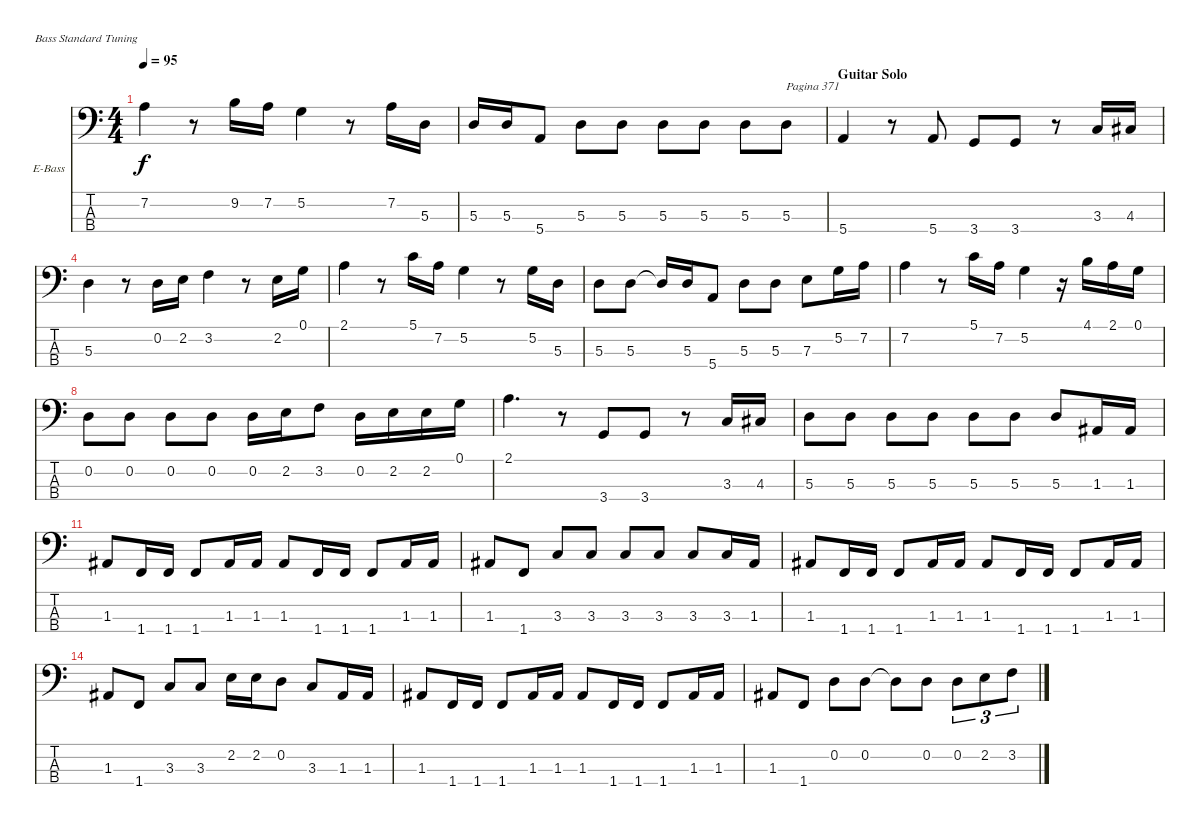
\bracketExtendMode nobrackets
\firstSystemTrackNameOrientation horizontal
\otherSystemsTrackNameOrientation horizontal
\defaultBarNumberDisplay FirstOfSystem
\track ("Bass" "E-Bass") {instrument electricbassfinger}
\staff {score tabs}
\tuning (G2 D2 A1 E1)
\ts (4 4)
\tempo 95
\clef f4
\scale
0.225389
\ks c
7.2.4{dy f} r.8 9.2.16 7.2.16 5.2.4 r.8 7.2.16 5.3.16 |
\scale
0.239637 5.3.16 5.3.16 5.4.8 5.3.8 5.3.8 5.3.8 5.3.8 5.3.8 5.3.8{txt "Pagina 371"} |
\section ("" "Guitar Solo")
\scale
0.309585 5.4.4 r.8 5.4.8 3.4.8 3.4.8 r.8 3.3.16 4.3.16 |
\scale
0.225389 5.3.4 r.8 0.2.16 2.2.16 3.2.4 r.8 2.2.16 0.1.16 |
\scale
0.230769 2.1.4 r.8 5.1.16 7.2.16 5.2.4 r.8 5.2.16 5.3.16 |
\scale
0.257294 5.3.8 5.3.8 5.3{t}.16 5.3.16 5.4.8 5.3.8 5.3.8 7.3.8 5.2.16 7.2.16 |
\scale
0.242706 7.2.4 r.8 5.1.16 7.2.16 5.2.4 r.16 4.1.16 2.1.16 0.1.16 |
\scale
0.269231 0.2.8 0.2.8 0.2.8 0.2.8 0.2.16 2.2.16 3.2.8 0.2.16 2.2.16 2.2.16 0.1.16 |
\scale
0.263603 2.1.4{d} r.8 3.4.8 3.4.8 r.8 3.3.16 4.3.16 |
\scale
0.249093 5.3.8 5.3.8 5.3.8 5.3.8 5.3.8 5.3.8 5.3.8 1.3.16 1.3.16 |
\scale
0.259976 1.3.8 1.4.16 1.4.16 1.4.8 1.3.16 1.3.16 1.3.8 1.4.16 1.4.16 1.4.8 1.3.16 1.3.16 |
\scale
0.227328 1.3.8 1.4.8 3.3.8 3.3.8 3.3.8 3.3.8 3.3.8 3.3.16 1.3.16 |
\scale
0.258724 1.3.8 1.4.16 1.4.16 1.4.8 1.3.16 1.3.16 1.3.8 1.4.16 1.4.16 1.4.8 1.3.16 1.3.16 |
\scale
0.237064 1.3.8 1.4.8 3.3.8 3.3.8 2.2.16 2.2.16 0.2.8 3.3.8 1.3.16 1.3.16 |
\scale
0.258724 1.3.8 1.4.16 1.4.16 1.4.8 1.3.16 1.3.16 1.3.8 1.4.16 1.4.16 1.4.8 1.3.16 1.3.16 |
\scale
0.245487 1.3.8 1.4.8 0.2.8 0.2.8 0.2{t}.8 0.2.8 0.2.8{tu (3 2)} 2.2.8{tu (3 2)} 3.2.8{tu (3 2)}
